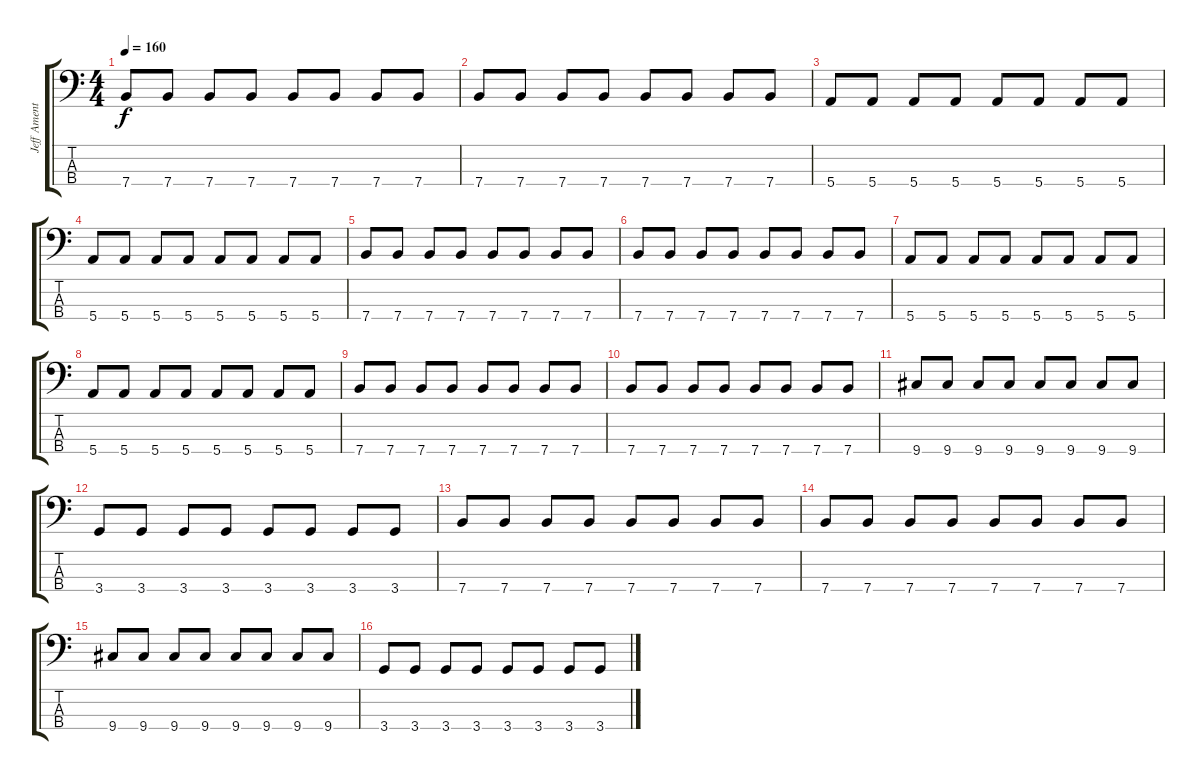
\track ("Jeff Ament" "Jeff Ament") {instrument electricbassfinger}
\staff {score tabs}
\tuning (G2 D2 A1 E1) {hide}
\ts (4 4)
\tempo 160
\clef f4
\ks c
7.4.8{dy f} 7.4.8 7.4.8 7.4.8 7.4.8 7.4.8 7.4.8 7.4.8 |
7.4.8 7.4.8 7.4.8 7.4.8 7.4.8 7.4.8 7.4.8 7.4.8 |
5.4.8 5.4.8 5.4.8 5.4.8 5.4.8 5.4.8 5.4.8 5.4.8 |
5.4.8 5.4.8 5.4.8 5.4.8 5.4.8 5.4.8 5.4.8 5.4.8 |
7.4.8 7.4.8 7.4.8 7.4.8 7.4.8 7.4.8 7.4.8 7.4.8 |
7.4.8 7.4.8 7.4.8 7.4.8 7.4.8 7.4.8 7.4.8 7.4.8 |
5.4.8 5.4.8 5.4.8 5.4.8 5.4.8 5.4.8 5.4.8 5.4.8 |
5.4.8 5.4.8 5.4.8 5.4.8 5.4.8 5.4.8 5.4.8 5.4.8 |
7.4.8 7.4.8 7.4.8 7.4.8 7.4.8 7.4.8 7.4.8 7.4.8 |
7.4.8 7.4.8 7.4.8 7.4.8 7.4.8 7.4.8 7.4.8 7.4.8 |
9.4.8 9.4.8 9.4.8 9.4.8 9.4.8 9.4.8 9.4.8 9.4.8 |
3.4.8 3.4.8 3.4.8 3.4.8 3.4.8 3.4.8 3.4.8 3.4.8 |
7.4.8 7.4.8 7.4.8 7.4.8 7.4.8 7.4.8 7.4.8 7.4.8 |
7.4.8 7.4.8 7.4.8 7.4.8 7.4.8 7.4.8 7.4.8 7.4.8 |
9.4.8 9.4.8 9.4.8 9.4.8 9.4.8 9.4.8 9.4.8 9.4.8 |
3.4.8 3.4.8 3.4.8 3.4.8 3.4.8 3.4.8 3.4.8 3.4.8
